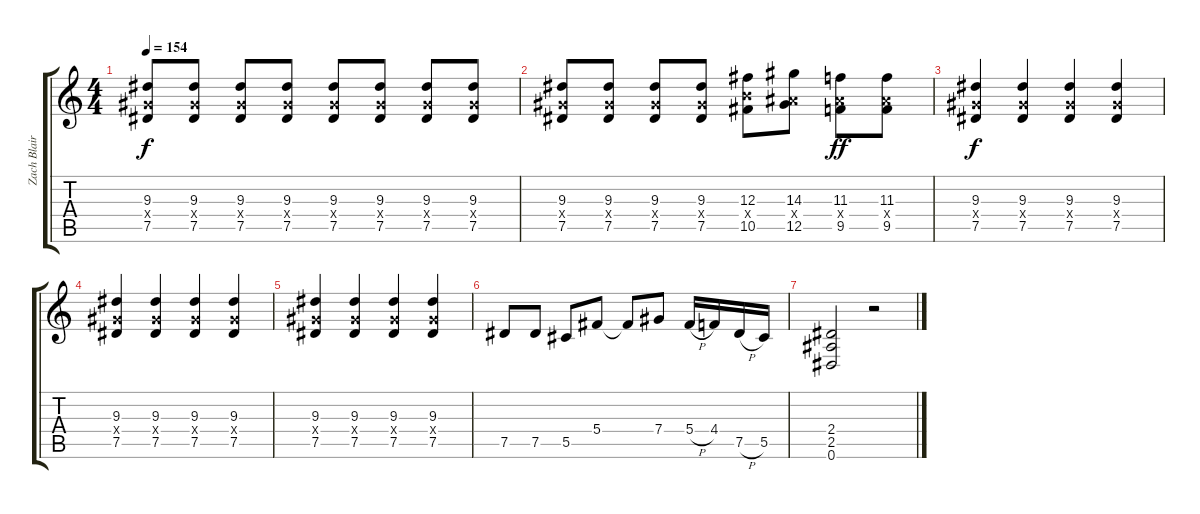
\track ("Zach Blair - Guitar Two" "Zach Blair") {instrument distortionguitar}
\staff {score tabs}
\tuning (Eb4 Bb3 Gb3 Db3 Ab2 Eb2) {hide}
\ts (4 4)
\tempo 154
\clef g2
\ks c
(9.3 7.4{x} 7.5).8{dy f} (9.3 7.4{x} 7.5).8 (9.3 7.4{x} 7.5).8 (9.3 7.4{x} 7.5).8 (9.3 7.4{x} 7.5).8 (9.3 7.4{x} 7.5).8 (9.3 7.4{x} 7.5).8 (9.3 7.4{x} 7.5).8 |
(9.3 7.4{x} 7.5).8 (9.3 7.4{x} 7.5).8 (9.3 7.4{x} 7.5).8 (9.3 7.4{x} 7.5).8 (12.3 10.4{x} 10.5).8 (14.3 9.4{x} 12.5).8 (11.3 9.4{x} 9.5).8{dy ff} (11.3 9.4{x} 9.5).8 |
(9.3 7.4{x} 7.5).4{dy f} (9.3 7.4{x} 7.5).4 (9.3 7.4{x} 7.5).4 (9.3 7.4{x} 7.5).4 |
(9.3 7.4{x} 7.5).4 (9.3 7.4{x} 7.5).4 (9.3 7.4{x} 7.5).4 (9.3 7.4{x} 7.5).4 |
(9.3 7.4{x} 7.5).4 (9.3 7.4{x} 7.5).4 (9.3 7.4{x} 7.5).4 (9.3 7.4{x} 7.5).4 |
7.5.8 7.5.8 5.5.8 5.4.8 5.4{t}.8 7.4.8 5.4{h}.16 4.4.16 7.5{h}.16 5.5.16 |
(2.4 2.5 0.6).2 r.2
